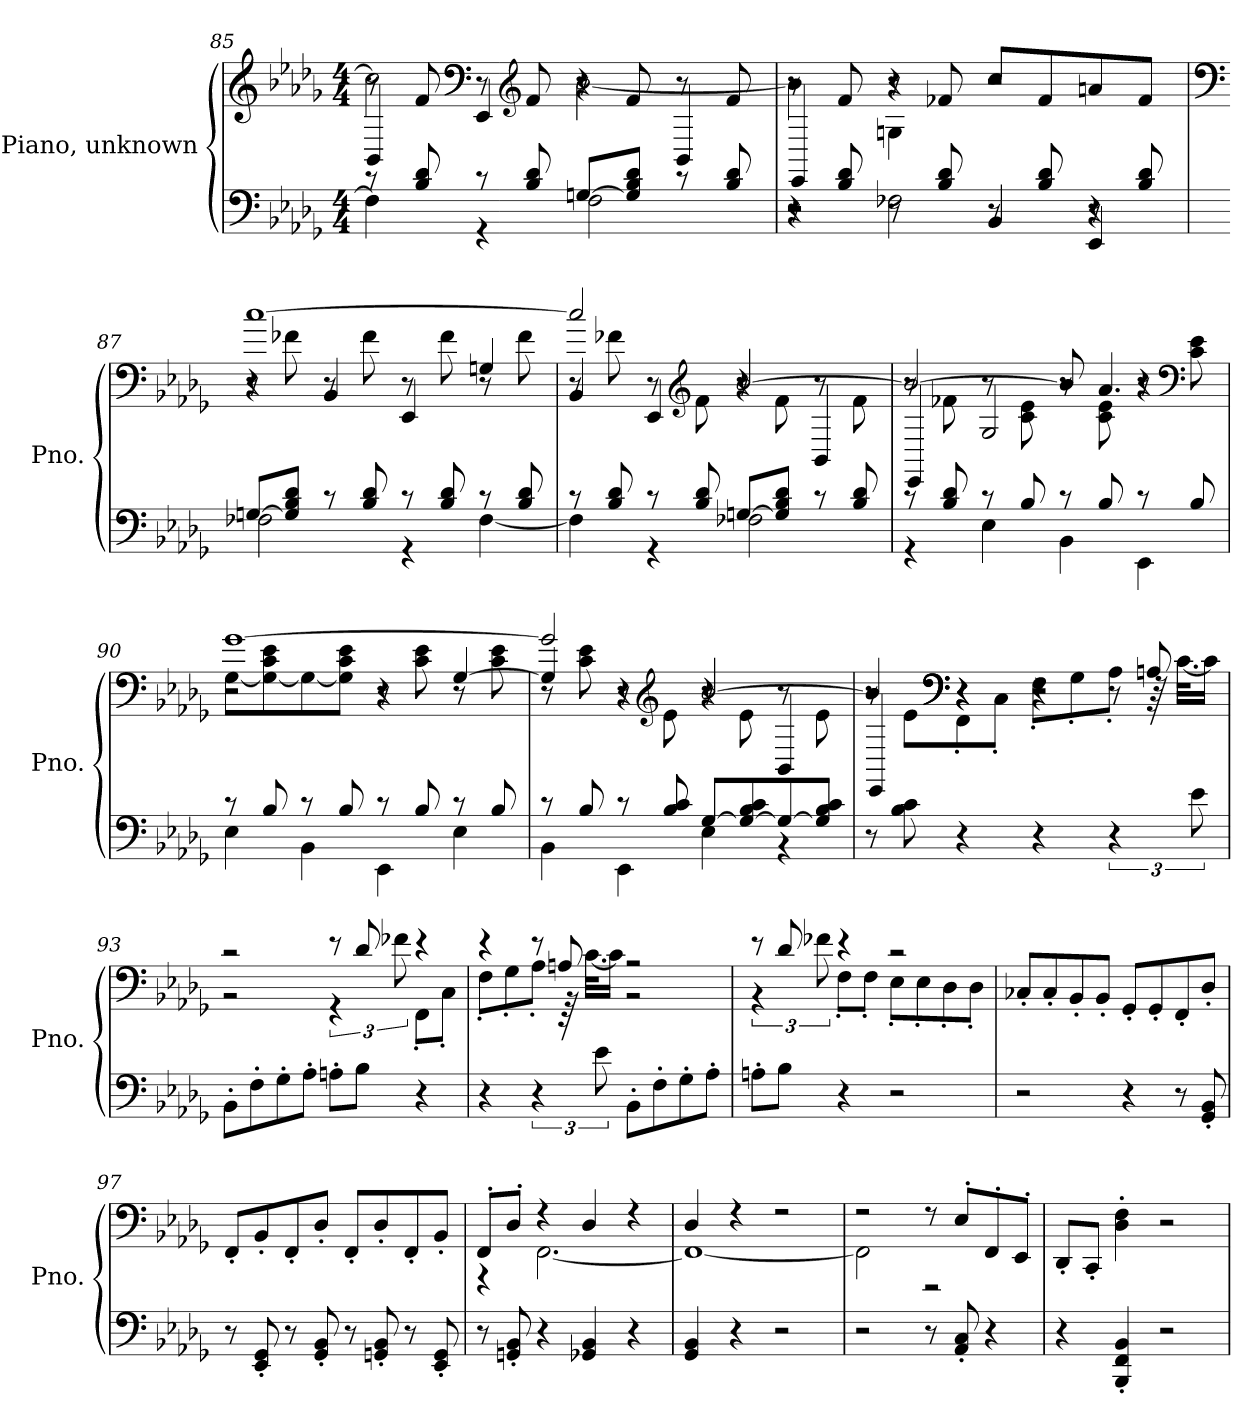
**kern	**kern
*part1	*part1
*staff2	*staff1
*I"Piano, unknown	*
*I'Pno.	*
*clefF4	*clefG2
*k[b-e-a-d-g-]	*k[b-e-a-d-g-]
*M4/4	*M4/4
=85	=85
*^	*^
*	*	*	*^
8r	4F\]	8r	2cc\]	4BB-/
8B-/ 8d-/	.	8f/	.	.
*	*	*clefF4	*	*
8r	4r	8r	.	4EE-/
*	*	*clefG2	*	*
8B-/ 8d-/	.	8f/	.	.
[8Gn/L	2F\	8r	[2b-\	4r
8G/] 8B-/ 8d-/J	.	8f/	.	.
8r	.	8r	.	4BB-/
8B-/ 8d-/	.	8f/	.	.
=86	=86	=86	=86	=86
*	*^	*	*	*
8r	4r	2r	8r	4b-\]	4EE-/
8B-/ 8d-/	.	.	8f/	.	.
8r	2F-X\	.	8r	4Gn\	4r
8B-/ 8d-/	.	.	8f-X/	.	.
8r	.	4BB-/	8cc/L	2r	2r
8B-/ 8d-/	.	.	8f-/	.	.
8r	4r	4EE-/	8an/	.	.
8B-/ 8d-/	.	.	8f-/J	.	.
*v	*v	*v	*	*	*
!!LO:PB:g=z	!!	!!
=87	=87	=87	=87
*	*clefF4	*	*
*^	*	*	*
[8Gn/L	2F-X\	[1cc	8r	4r
8G/] 8B-/ 8d-/J	.	.	8f-X\	.
8r	.	.	8r	4BB-/
8B-/ 8d-/	.	.	8f-\	.
8r	4r	.	8r	4EE-/
8B-/ 8d-/	.	.	8f-\	.
8r	[4F-\	.	8r	4Gn/
8B-/ 8d-/	.	.	8f-\	.
=88	=88	=88	=88	=88
8r	4F-\]	2cc/]	8r	4BB-/
8B-/ 8d-/	.	.	8f-X\	.
8r	4r	.	8r	4EE-/
*	*	*clefG2	*	*
8B-/ 8d-/	.	.	8f-\	.
[8Gn/L	2F-X\	[2b-/	8r	4r
8G/] 8B-/ 8d-/J	.	.	8f-\	.
8r	.	.	8r	4BB-/
8B-/ 8d-/	.	.	8f-\	.
=89	=89	=89	=89	=89
8r	4r	2b-/_	8r	4EE-/
8B-/ 8d-/	.	.	8f-X\	.
8r	4E-\	.	8r	2G-/
8B-/	.	.	8c\ 8e-\	.
8r	4BB-\	8b-/]	8r	.
8B-/	.	4.a-/	8c\ 8e-\	.
8r	4EE-\	.	8r	4r
*	*	*clefF4	*	*
8B-/	.	.	8c\ 8e-\	.
!!LO:LB:g=z	!!	!!
=90	=90	=90	=90	=90
8r	4E-\	[1g-	[8G-\L	2r
8B-/	.	.	8G-\_ 8c\ 8e-\	.
8r	4BB-\	.	8G-\_	.
8B-/	.	.	8G-\] 8c\ 8e-\J	.
8r	4EE-\	.	8r	4r
8B-/	.	.	8c\ 8e-\	.
8r	4E-\	.	8r	[4G-/
8B-/	.	.	8c\ 8e-\	.
=91	=91	=91	=91	=91
8r	4BB-\	2g-/]	8r	4G-/]
8B-/	.	.	8c\ 8e-\	.
8r	4EE-\	.	8r	4r
*	*	*clefG2	*	*
8B-/ 8c/	.	.	8e-\	.
[8G-/L	4E-\	[2b-/	8r	4r
8G-/_ 8B-/ 8c/	.	.	8e-\	.
8G-/_	4r	.	8r	4BB-/
8G-/] 8B-/ 8c/J	.	.	8e-\	.
*v	*v	*	*	*
=92	=92	=92	=92
8r	4b-/]	8r	4EE-/
8B-\ 8c\	.	8e-\L	.
*	*clefF4	*	*
4r	4r	8FF'\	4r
.	.	8C'\J	.
4r	4r	8F'\L	2r
.	.	8G-'\	.
6r	8r	8A-'\J	.
.	8An/	64r	.
.	.	[32.c\KLL	.
12e-\	.	.	.
.	.	16c\JJ]	.
*	*	*v	*v
!!LO:LB:g=z
=93	=93	=93
8BB-'\L	2r	2r
8F'\	.	.
8G-'\	.	.
8A-'\J	.	.
8An'\L	8r	6r
8B-\J	8d-/	.
.	.	12f-X\
4r	4r	8FF'\L
.	.	8C'\J
=94	=94	=94
4r	4r	8F'\L
.	.	8G-'\
6r	8r	8A-'\J
.	8An/	64r
.	.	[32.c\KLL
12e-\	.	.
.	.	16c\JJ]
8BB-'\L	2r	2r
8F'\	.	.
8G-'\	.	.
8A-'\J	.	.
=95	=95	=95
8An'\L	8r	6r
8B-\J	8d-/	.
.	.	12f-X\
4r	4r	8F'\L
.	.	8F'\J
2r	2r	8E-'\L
.	.	8E-'\
.	.	8D-'\
.	.	8D-'\J
*	*v	*v
!!LO:LB:g=z
=96	=96
2r	8C-X'/L
.	8C-'/
.	8BB-'/
.	8BB-'/J
4r	8GG-'/L
.	8GG-'/
8r	8FF'/
8GG-/' 8BB-/'	8D-'/J
=97	=97
8r	8FF'/L
8EE-/' 8GG-/'	8BB-'/
8r	8FF'/
8GG-/' 8BB-/'	8D-'/J
8r	8FF'/L
8GGn/' 8BB-/'	8D-'/
8r	8FF'/
8EE-/' 8GG/'	8BB-'/J
=98	=98
*	*^
8r	8FF'/L	4r
8GGn/' 8BB-/'	8D-'/J	.
4r	4r	[2.FF\
4GG-X/ 4BB-/	4D-/	.
4r	4r	.
=99	=99	=99
4GG-/ 4BB-/	4D-/	1FF_
4r	4r	.
2r	2r	.
=100	=100	=100
2r	2r	2FF\]
8r	8r	2r
8AA-/' 8C/'	8E-'/L	.
4r	8FF'/	.
.	8EE-'/J	.
*	*v	*v
!!LO:LB:g=z
=101	=101
4r	8DD-'/L
.	8CC'/J
4BBB-/' 4FF/' 4BB-/'	4D-\' 4F\'
2r	2r
=	=
*-	*-
